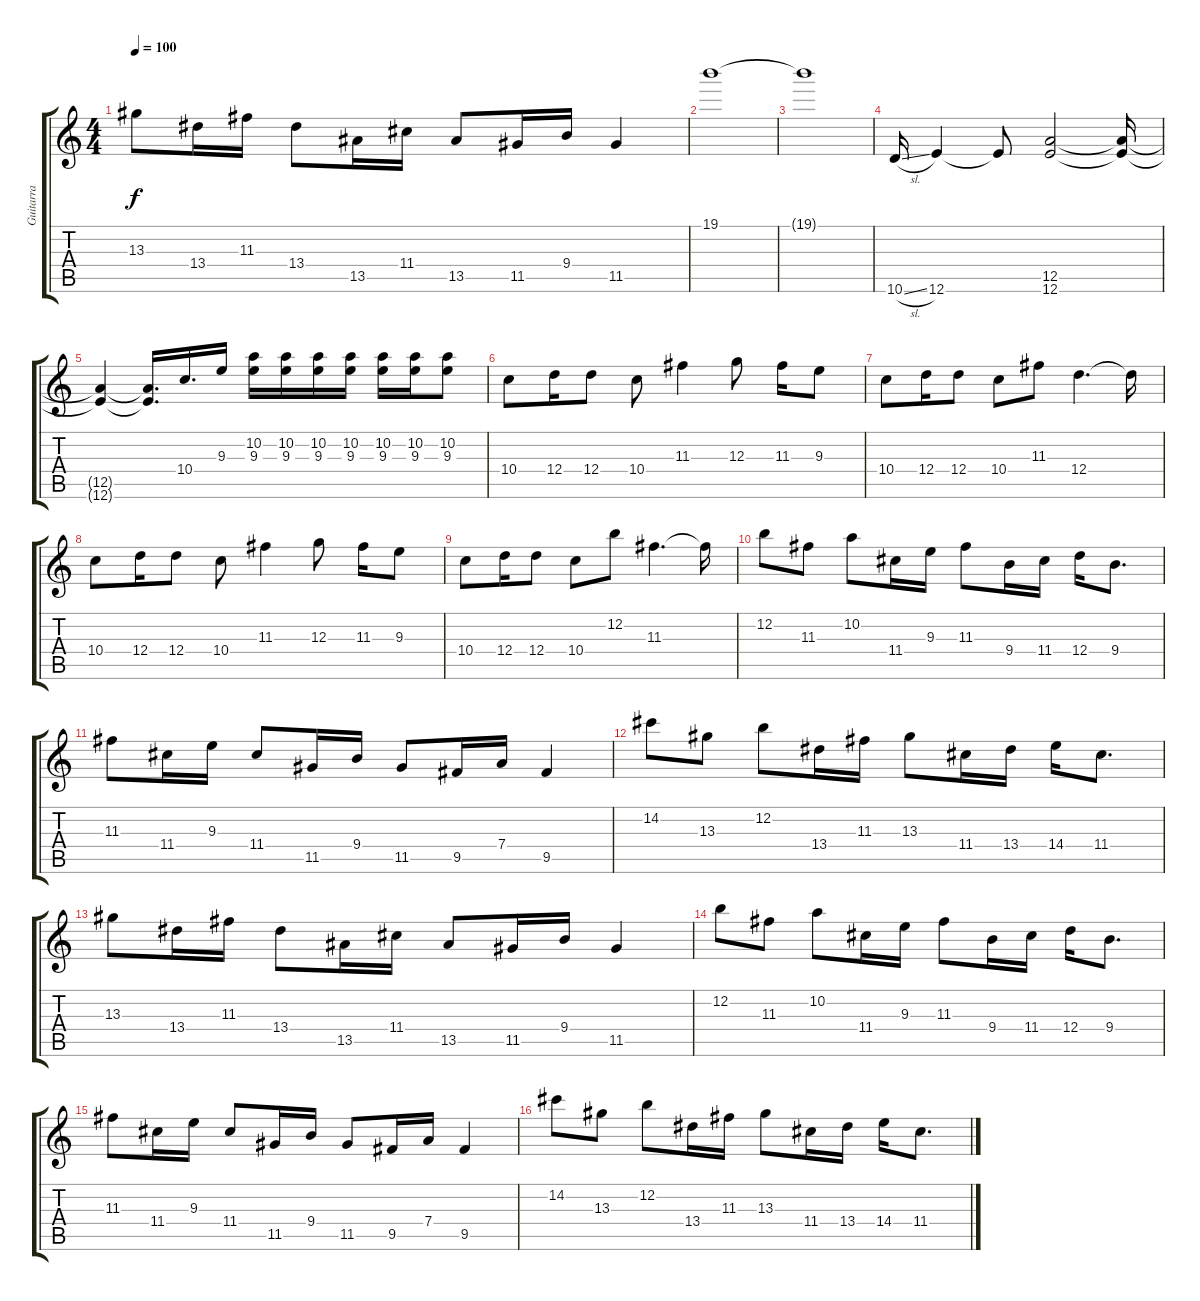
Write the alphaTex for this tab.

\track ("Guitarra" "Guitarra") {mute instrument overdrivenguitar}
\staff {score tabs}
\tuning (E4 B3 G3 D3 A2 E2) {hide}
\ts (4 4)
\tempo 100
\clef g2
\ks c
13.3.8{dy f} 13.4.16 11.3.16 13.4.8 13.5.16 11.4.16 13.5.8 11.5.16 9.4.16 11.5.4 |
19.1.1 |
19.1{t}.1 |
10.6{sl}.16 12.6.4 12.6{t}.8 (12.5 12.6).2 (12.5{t} 12.6{t}).16 |
(12.5{t} 12.6{t}).4 (12.5{t} 12.6{t}).16{d} 10.4.16{d} 9.3.16 (10.2 9.3).16 (10.2 9.3).16 (10.2 9.3).16 (10.2 9.3).16 (10.2 9.3).16 (10.2 9.3).16 (10.2 9.3).8 |
10.4.8 12.4.16 12.4.8 10.4.8 11.3.4 12.3.8 11.3.16 9.3.8 |
10.4.8 12.4.16 12.4.8 10.4.8 11.3.8 12.4.4{d} 12.4{t}.16 |
10.4.8 12.4.16 12.4.8 10.4.8 11.3.4 12.3.8 11.3.16 9.3.8 |
10.4.8 12.4.16 12.4.8 10.4.8 12.2.8 11.3.4{d} 11.3{t}.16 |
12.2.8 11.3.8 10.2.8 11.4.16 9.3.16 11.3.8 9.4.16 11.4.16 12.4.16 9.4.8{d} |
11.3.8 11.4.16 9.3.16 11.4.8 11.5.16 9.4.16 11.5.8 9.5.16 7.4.16 9.5.4 |
14.2.8 13.3.8 12.2.8 13.4.16 11.3.16 13.3.8 11.4.16 13.4.16 14.4.16 11.4.8{d} |
13.3.8 13.4.16 11.3.16 13.4.8 13.5.16 11.4.16 13.5.8 11.5.16 9.4.16 11.5.4 |
12.2.8 11.3.8 10.2.8 11.4.16 9.3.16 11.3.8 9.4.16 11.4.16 12.4.16 9.4.8{d} |
11.3.8 11.4.16 9.3.16 11.4.8 11.5.16 9.4.16 11.5.8 9.5.16 7.4.16 9.5.4 |
14.2.8 13.3.8 12.2.8 13.4.16 11.3.16 13.3.8 11.4.16 13.4.16 14.4.16 11.4.8{d}
